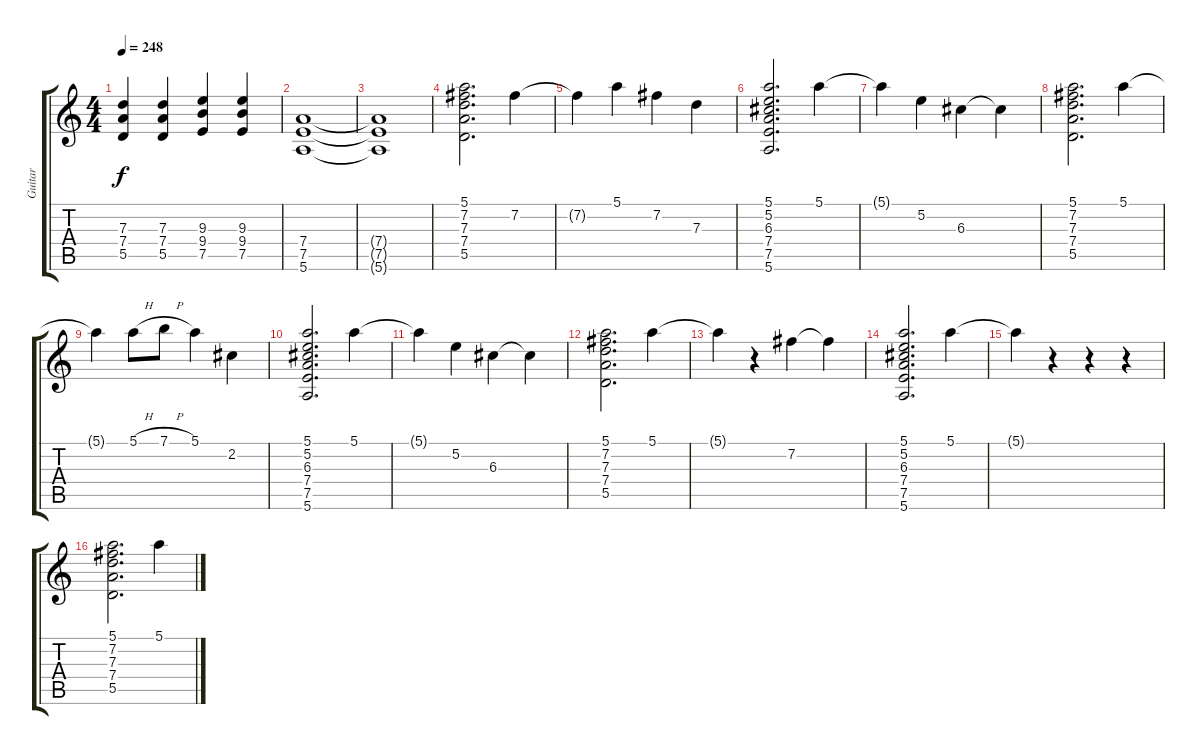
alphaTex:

\track ("Guitar" "Guitar") {instrument distortionguitar}
\staff {score tabs}
\tuning (E4 B3 G3 D3 A2 E2) {hide}
\ts (4 4)
\tempo 248
\clef g2
\ks c
(7.3 7.4 5.5).4{dy f} (7.3 7.4 5.5).4 (9.3 9.4 7.5).4 (9.3 9.4 7.5).4 |
(7.4 7.5 5.6).1{volume 0} |
(7.4{t} 7.5{t} 5.6{t}).1 |
(5.1 7.2 7.3 7.4 5.5).2{d volume 12 instrument electricguitarclean} 7.2.4 |
7.2{t}.4 5.1.4 7.2.4 7.3.4 |
(5.1 5.2 6.3 7.4 7.5 5.6).2{d} 5.1.4 |
5.1{t}.4 5.2.4 6.3.4 6.3{t}.4 |
(5.1 7.2 7.3 7.4 5.5).2{d} 5.1.4 |
5.1{t}.4 5.1{h}.8 7.1{h}.8 5.1.4 2.2.4 |
(5.1 5.2 6.3 7.4 7.5 5.6).2{d} 5.1.4 |
5.1{t}.4 5.2.4 6.3.4 6.3{t}.4 |
(5.1 7.2 7.3 7.4 5.5).2{d} 5.1.4 |
5.1{t}.4 r.4 7.2.4 7.2{t}.4 |
(5.1 5.2 6.3 7.4 7.5 5.6).2{d} 5.1.4 |
5.1{t}.4 r.4 r.4 r.4 |
(5.1 7.2 7.3 7.4 5.5).2{d} 5.1.4
